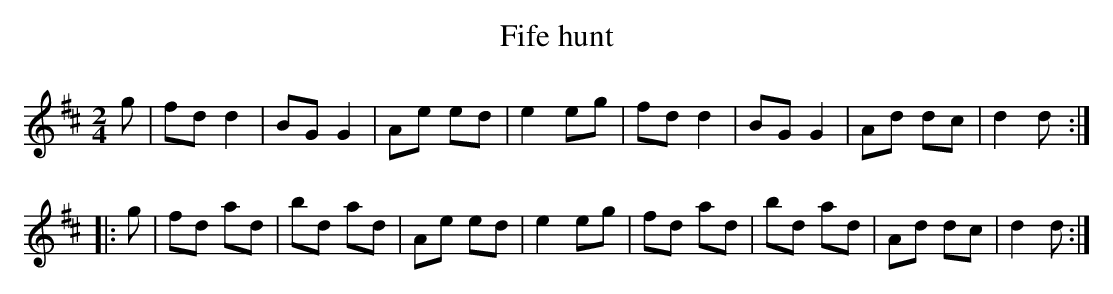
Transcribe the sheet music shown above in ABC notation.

X:1
T:Fife hunt
M:2/4
L:1/8
K:D
g | fd d2 | BG G2 | Ae ed | e2 eg |\
fd d2 | BG G2 | Ad dc | d2 d:|
|:g | fd ad | bd ad | Ae ed | e2 eg |\
fd ad | bd ad | Ad dc | d2 d:|
